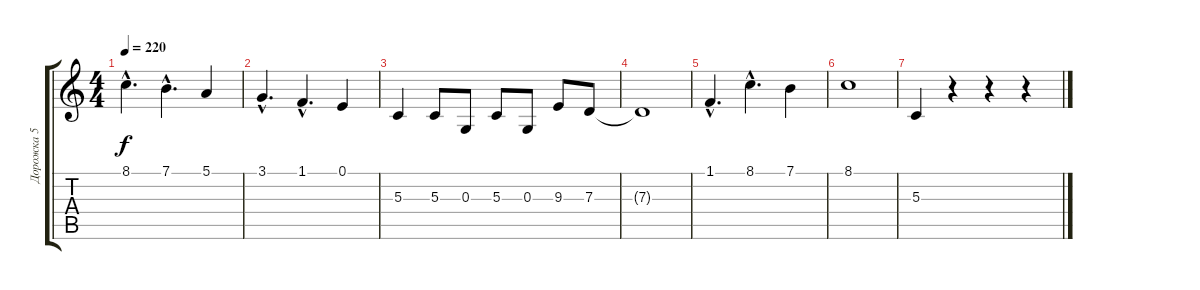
\track ("Дорожка 5" "Дорожка 5") {instrument trombone}
\staff {score tabs}
\tuning (E4 B3 G3 D3 A2 E2) {hide}
\ts (4 4)
\tempo 220
\clef g2
\ks c
8.1{hac}.4{d dy f} 7.1{hac}.4{d} 5.1.4 |
3.1{hac}.4{d} 1.1{hac}.4{d} 0.1.4 |
5.3.4 5.3.8 0.3.8 5.3.8 0.3.8 9.3.8 7.3.8 |
7.3{t}.1 |
1.1{hac}.4{d} 8.1{hac}.4{d} 7.1.4 |
8.1.1 |
5.3.4 r.4 r.4 r.4
